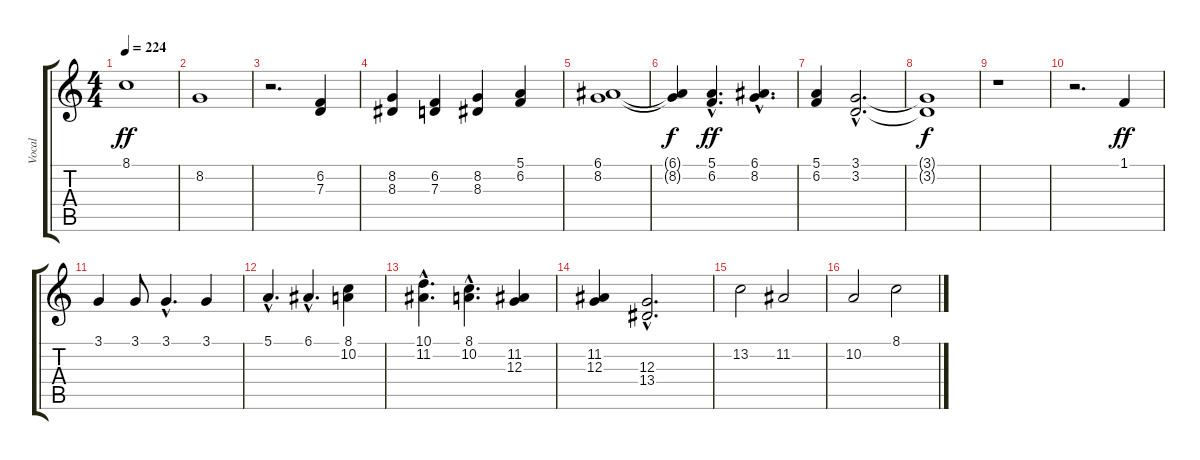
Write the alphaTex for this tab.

\track ("Vocal" "Vocal") {instrument synthbrass1}
\staff {score tabs}
\tuning (E4 B3 G3 D3 A2 E2) {hide}
\ts (4 4)
\tempo 224
\clef g2
\ks c
8.1.1{dy ff} |
8.2.1 |
r.2{d} (6.2 7.3).4 |
(8.2 8.3).4 (6.2 7.3).4 (8.2 8.3).4 (5.1 6.2).4 |
(6.1 8.2).1 |
(6.1{t} 8.2{t}).4{dy f} (5.1{hac} 6.2{hac}).4{d dy ff} (6.1{hac} 8.2{hac}).4{d} |
(5.1 6.2).4 (3.1{hac} 3.2{hac}).2{d} |
(3.1{t} 3.2{t}).1{dy f} |
r.1 |
r.2{d} 1.1.4{dy ff} |
3.1.4 3.1.8 3.1{hac}.4{d} 3.1.4 |
5.1{hac}.4{d} 6.1{hac}.4{d} (8.1 10.2).4 |
(10.1{hac} 11.2{hac}).4{d} (8.1{hac} 10.2{hac}).4{d} (11.2 12.3).4 |
(11.2 12.3).4 (12.3{hac} 13.4{hac}).2{d} |
13.2.2 11.2.2 |
10.2.2 8.1.2
